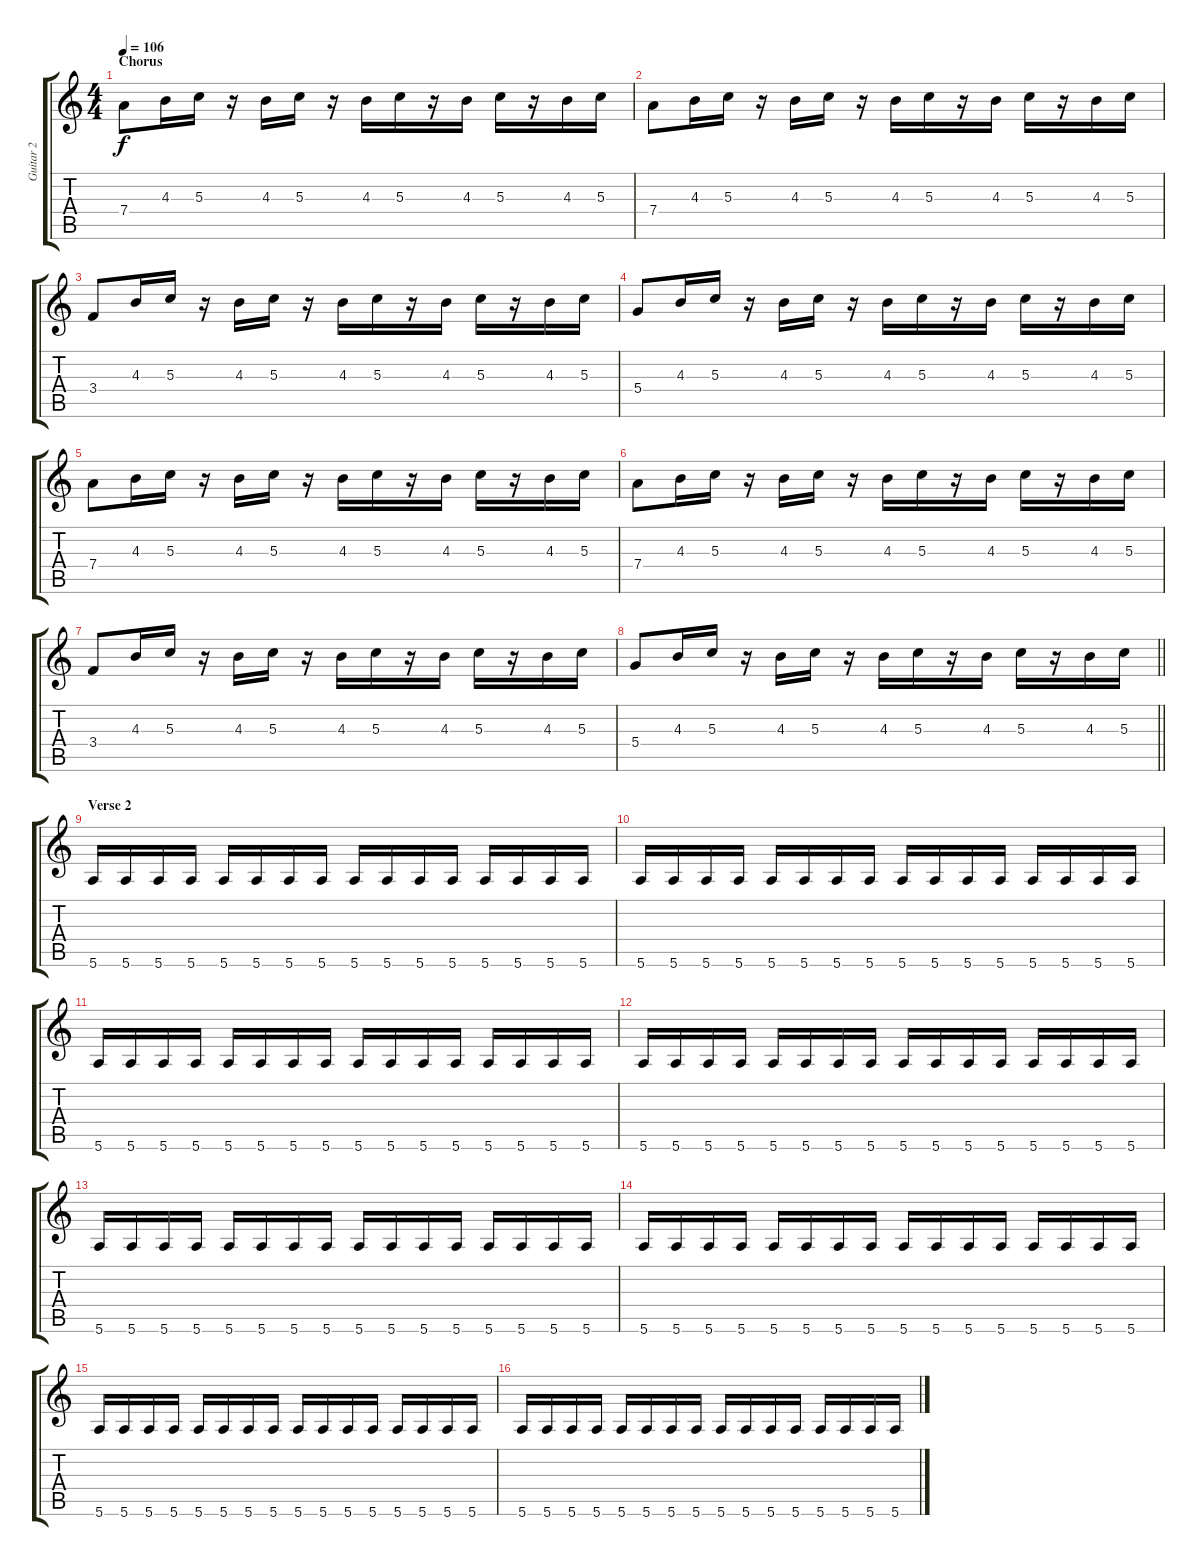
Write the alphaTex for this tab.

\track ("Guitar 2" "Guitar 2") {instrument overdrivenguitar}
\staff {score tabs}
\tuning (E4 B3 G3 D3 A2 E2) {hide}
\ts (4 4)
\section ("" "Chorus ")
\tempo 106
\clef g2
\ks c
7.4.8{dy f} 4.3.16 5.3.16 r.16 4.3.16 5.3.16 r.16 4.3.16 5.3.16 r.16 4.3.16 5.3.16 r.16 4.3.16 5.3.16 |
7.4.8 4.3.16 5.3.16 r.16 4.3.16 5.3.16 r.16 4.3.16 5.3.16 r.16 4.3.16 5.3.16 r.16 4.3.16 5.3.16 |
3.4.8 4.3.16 5.3.16 r.16 4.3.16 5.3.16 r.16 4.3.16 5.3.16 r.16 4.3.16 5.3.16 r.16 4.3.16 5.3.16 |
5.4.8 4.3.16 5.3.16 r.16 4.3.16 5.3.16 r.16 4.3.16 5.3.16 r.16 4.3.16 5.3.16 r.16 4.3.16 5.3.16 |
7.4.8 4.3.16 5.3.16 r.16 4.3.16 5.3.16 r.16 4.3.16 5.3.16 r.16 4.3.16 5.3.16 r.16 4.3.16 5.3.16 |
7.4.8 4.3.16 5.3.16 r.16 4.3.16 5.3.16 r.16 4.3.16 5.3.16 r.16 4.3.16 5.3.16 r.16 4.3.16 5.3.16 |
3.4.8 4.3.16 5.3.16 r.16 4.3.16 5.3.16 r.16 4.3.16 5.3.16 r.16 4.3.16 5.3.16 r.16 4.3.16 5.3.16 |
\barLineRight lightlight
5.4.8 4.3.16 5.3.16 r.16 4.3.16 5.3.16 r.16 4.3.16 5.3.16 r.16 4.3.16 5.3.16 r.16 4.3.16 5.3.16 |
\section ("" "Verse 2")
5.6.16{volume 7 instrument overdrivenguitar} 5.6.16 5.6.16 5.6.16 5.6.16 5.6.16 5.6.16 5.6.16 5.6.16 5.6.16 5.6.16 5.6.16 5.6.16 5.6.16 5.6.16 5.6.16 |
5.6.16 5.6.16 5.6.16 5.6.16 5.6.16 5.6.16 5.6.16 5.6.16 5.6.16 5.6.16 5.6.16 5.6.16 5.6.16 5.6.16 5.6.16 5.6.16 |
5.6.16{volume 7 instrument overdrivenguitar} 5.6.16 5.6.16 5.6.16 5.6.16 5.6.16 5.6.16 5.6.16 5.6.16 5.6.16 5.6.16 5.6.16 5.6.16 5.6.16 5.6.16 5.6.16 |
5.6.16 5.6.16 5.6.16 5.6.16 5.6.16 5.6.16 5.6.16 5.6.16 5.6.16 5.6.16 5.6.16 5.6.16 5.6.16 5.6.16 5.6.16 5.6.16 |
5.6.16{volume 7 instrument overdrivenguitar} 5.6.16 5.6.16 5.6.16 5.6.16 5.6.16 5.6.16 5.6.16 5.6.16 5.6.16 5.6.16 5.6.16 5.6.16 5.6.16 5.6.16 5.6.16 |
5.6.16 5.6.16 5.6.16 5.6.16 5.6.16 5.6.16 5.6.16 5.6.16 5.6.16 5.6.16 5.6.16 5.6.16 5.6.16 5.6.16 5.6.16 5.6.16 |
5.6.16{volume 7 instrument overdrivenguitar} 5.6.16 5.6.16 5.6.16 5.6.16 5.6.16 5.6.16 5.6.16 5.6.16 5.6.16 5.6.16 5.6.16 5.6.16 5.6.16 5.6.16 5.6.16 |
5.6.16 5.6.16 5.6.16 5.6.16 5.6.16 5.6.16 5.6.16 5.6.16 5.6.16 5.6.16 5.6.16 5.6.16 5.6.16 5.6.16 5.6.16 5.6.16
